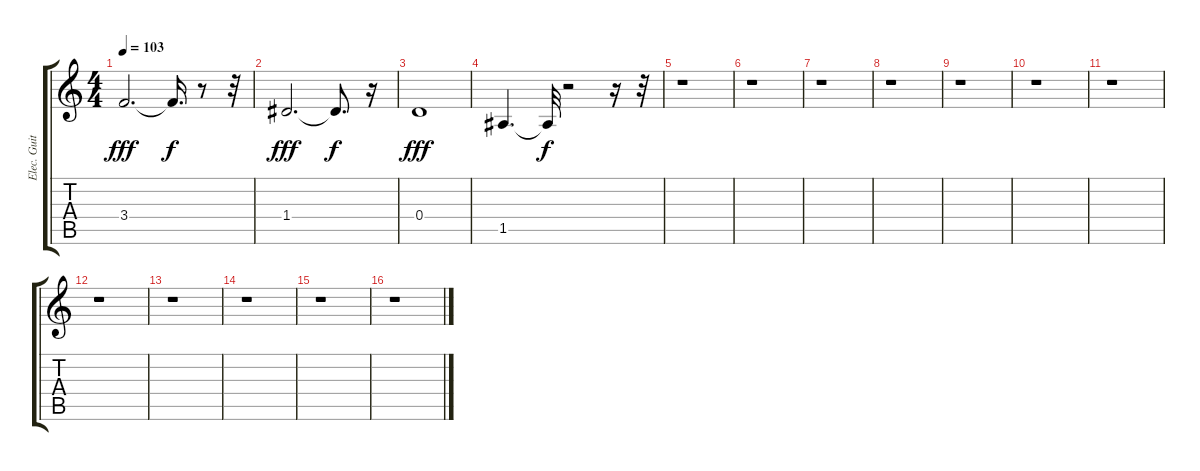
\track ("Elec. Guitar (clean)" "Elec. Guit") {instrument electricguitarclean}
\staff {score tabs}
\tuning (E4 B3 G3 D3 A2 E2) {hide}
\ts (4 4)
\tempo 103
\clef g2
\ks c
3.4.2{d dy fff} 3.4{t}.16{d dy f} r.8 r.32 |
1.4.2{d dy fff} 1.4{t}.8{d dy f} r.16 |
0.4.1{dy fff} |
1.5.4{d} 1.5{t}.32{dy f} r.2 r.16 r.32 |
r.1 |
r.1 |
r.1 |
r.1 |
r.1 |
r.1 |
r.1 |
r.1 |
r.1 |
r.1 |
r.1 |
r.1
